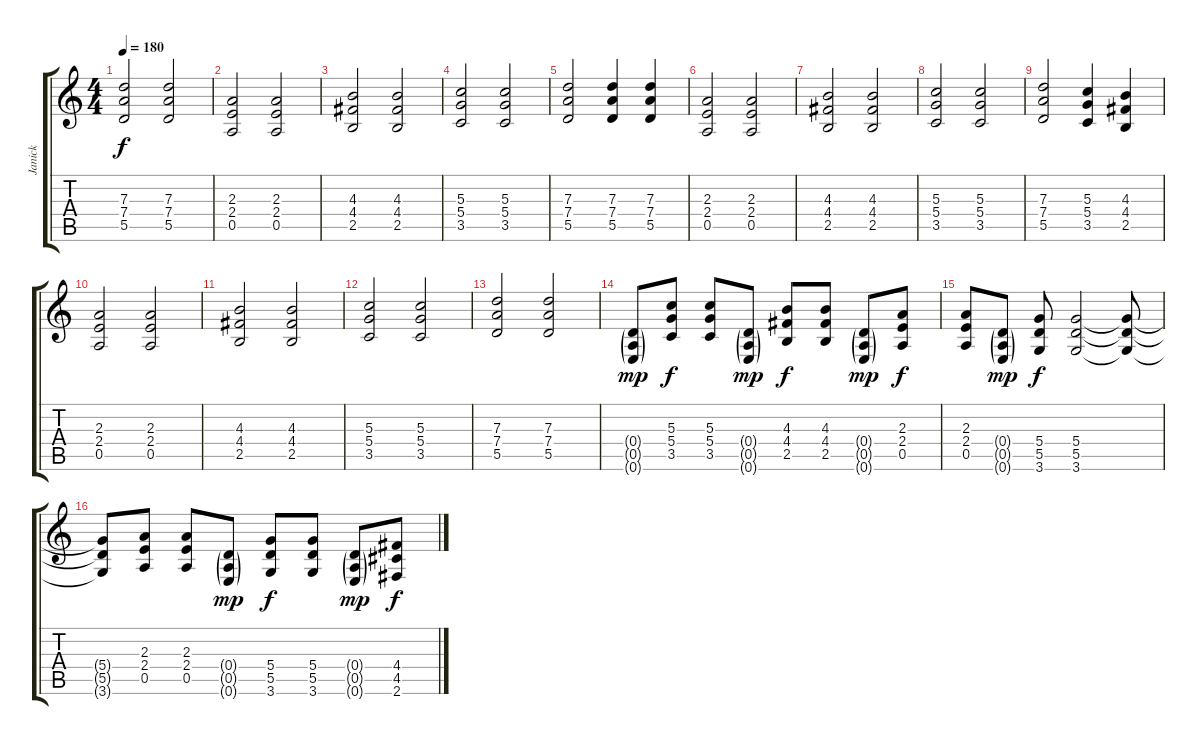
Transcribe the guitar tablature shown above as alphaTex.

\track ("Janick" "Janick") {instrument distortionguitar}
\staff {score tabs}
\tuning (E4 B3 G3 D3 A2 E2) {hide}
\ts (4 4)
\tempo 180
\clef g2
\ks c
(7.3 7.4 5.5).2{dy f} (7.3 7.4 5.5).2 |
(2.3 2.4 0.5).2 (2.3 2.4 0.5).2 |
(4.3 4.4 2.5).2 (4.3 4.4 2.5).2 |
(5.3 5.4 3.5).2 (5.3 5.4 3.5).2 |
(7.3 7.4 5.5).2 (7.3 7.4 5.5).4 (7.3 7.4 5.5).4 |
(2.3 2.4 0.5).2 (2.3 2.4 0.5).2 |
(4.3 4.4 2.5).2 (4.3 4.4 2.5).2 |
(5.3 5.4 3.5).2 (5.3 5.4 3.5).2 |
(7.3 7.4 5.5).2 (5.3 5.4 3.5).4 (4.3 4.4 2.5).4 |
(2.3 2.4 0.5).2 (2.3 2.4 0.5).2 |
(4.3 4.4 2.5).2 (4.3 4.4 2.5).2 |
(5.3 5.4 3.5).2 (5.3 5.4 3.5).2 |
(7.3 7.4 5.5).2 (7.3 7.4 5.5).2 |
(0.4{g} 0.5{g} 0.6{g}).8{dy mp} (5.3 5.4 3.5).8{dy f} (5.3 5.4 3.5).8 (0.4{g} 0.5{g} 0.6{g}).8{dy mp} (4.3 4.4 2.5).8{dy f} (4.3 4.4 2.5).8 (0.4{g} 0.5{g} 0.6{g}).8{dy mp} (2.3 2.4 0.5).8{dy f} |
(2.3 2.4 0.5).8 (0.4{g} 0.5{g} 0.6{g}).8{dy mp} (5.4 5.5 3.6).8{dy f} (5.4 5.5 3.6).2 (5.4{t} 5.5{t} 3.6{t}).8 |
(5.4{t} 5.5{t} 3.6{t}).8 (2.3 2.4 0.5).8 (2.3 2.4 0.5).8 (0.4{g} 0.5{g} 0.6{g}).8{dy mp} (5.4 5.5 3.6).8{dy f} (5.4 5.5 3.6).8 (0.4{g} 0.5{g} 0.6{g}).8{dy mp} (4.4 4.5 2.6).8{dy f}
